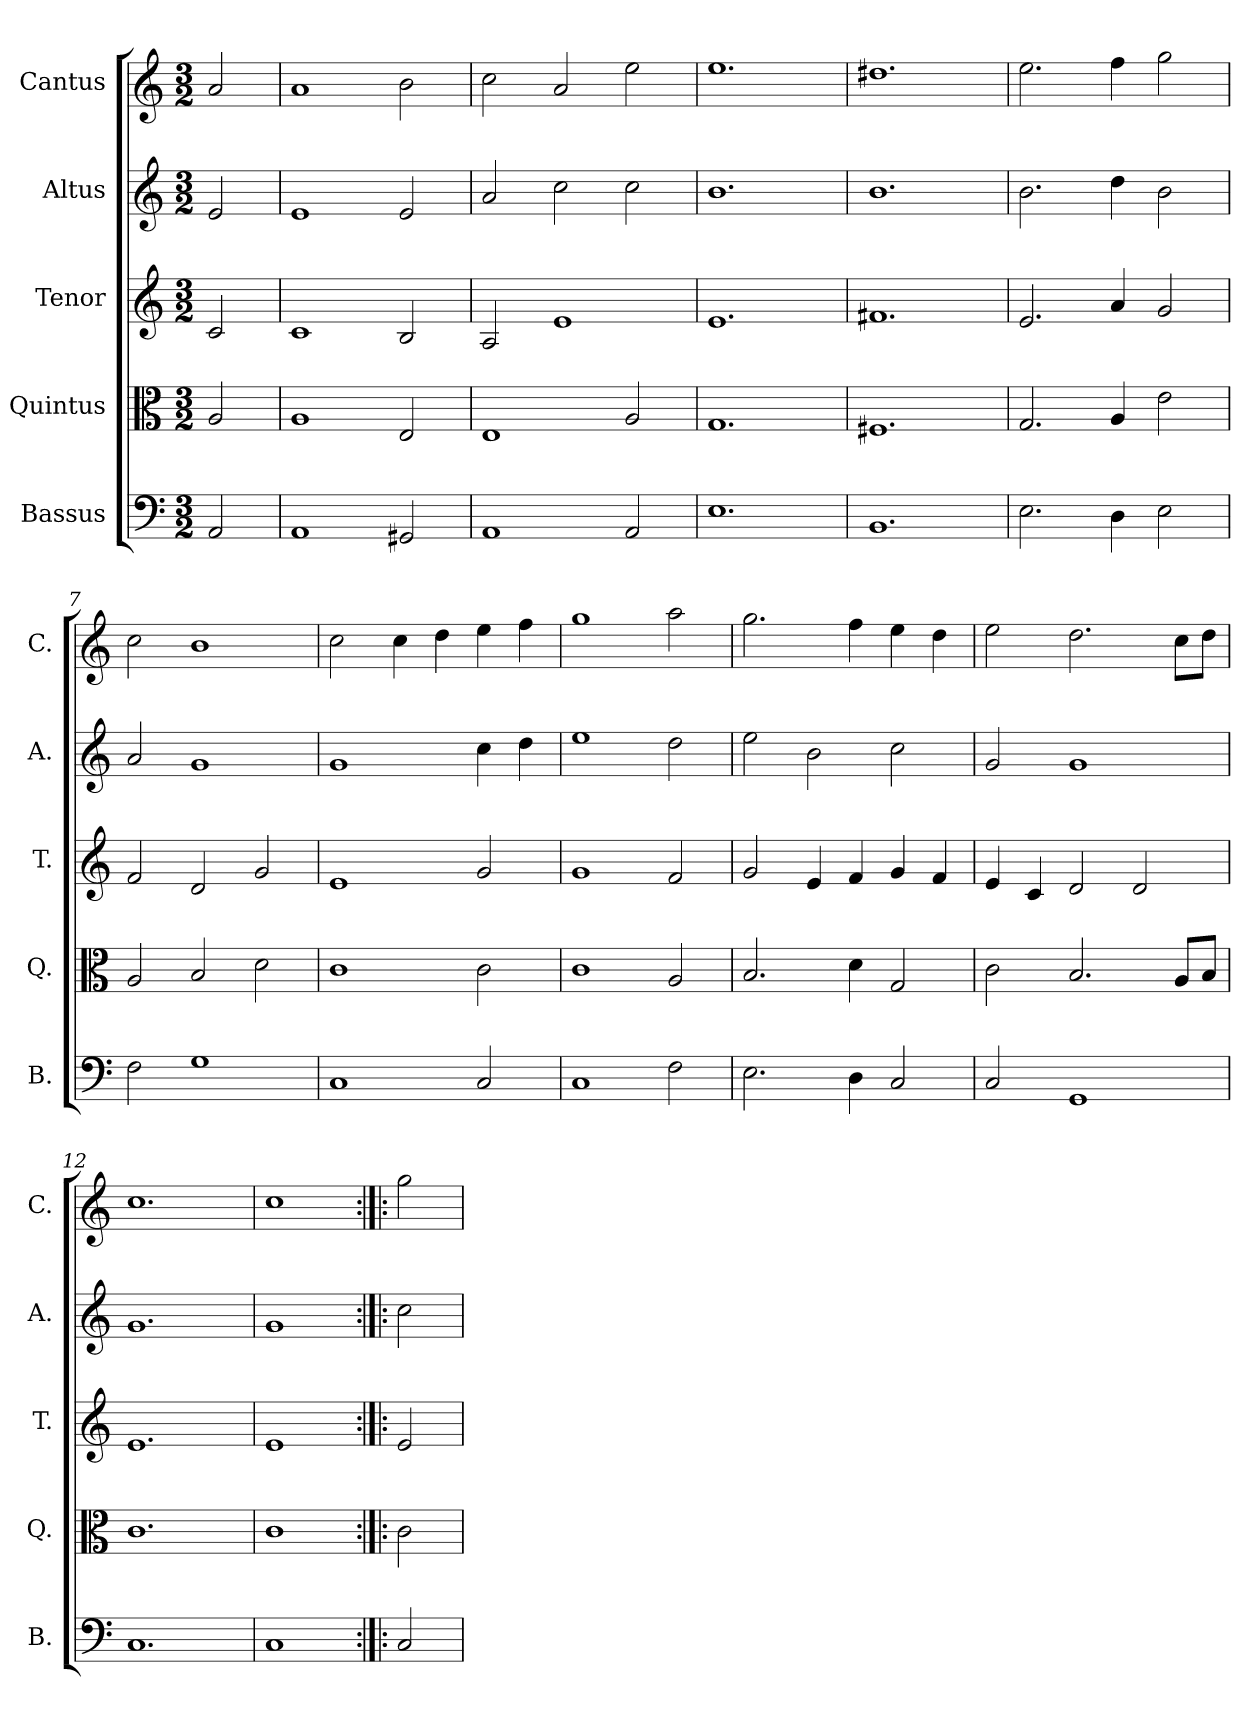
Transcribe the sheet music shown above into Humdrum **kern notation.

**kern	**kern	**kern	**kern	**kern
*part5	*part4	*part3	*part2	*part1
*staff5	*staff4	*staff3	*staff2	*staff1
*I"Bassus	*I"Quintus	*I"Tenor	*I"Altus	*I"Cantus
*I'B.	*I'Q.	*I'T.	*I'A.	*I'C.
*clefF4	*clefC3	*clefG2	*clefG2	*clefG2
*k[]	*k[]	*k[]	*k[]	*k[]
*M3/2	*M3/2	*M3/2	*M3/2	*M3/2
=1	=1	=1	=1	=1
2AA/	2A/	2c/	2e/	2a/
=2	=2	=2	=2	=2
1AA	1A	1c	1e	1a
2GG#X/	2E/	2B/	2e/	2b\
=3	=3	=3	=3	=3
1AA	1E	2A/	2a/	2cc\
.	.	1e	2cc\	2a/
2AA/	2A/	.	2cc\	2ee\
=4	=4	=4	=4	=4
1.E	1.G	1.e	1.b	1.ee
=5	=5	=5	=5	=5
1.BB	1.F#X	1.f#X	1.b	1.dd#X
=6	=6	=6	=6	=6
2.E\	2.G/	2.e/	2.b\	2.ee\
4D\	4A/	4a/	4dd\	4ff\
2E\	2e\	2g/	2b\	2gg\
=7	=7	=7	=7	=7
2F\	2A/	2f/	2a/	2cc\
1G	2B/	2d/	1g	1b
.	2d\	2g/	.	.
=8	=8	=8	=8	=8
1C	1c	1e	1g	2cc\
.	.	.	.	4cc\
.	.	.	.	4dd\
2C/	2c\	2g/	4cc\	4ee\
.	.	.	4dd\	4ff\
=9	=9	=9	=9	=9
1C	1c	1g	1ee	1gg
2F\	2A/	2f/	2dd\	2aa\
=10	=10	=10	=10	=10
2.E\	2.B/	2g/	2ee\	2.gg\
.	.	4e/	2b\	.
4D\	4d\	4f/	.	4ff\
2C/	2G/	4g/	2cc\	4ee\
.	.	4f/	.	4dd\
=11	=11	=11	=11	=11
2C/	2c\	4e/	2g/	2ee\
.	.	4c/	.	.
1GG	2.B/	2d/	1g	2.dd\
.	.	2d/	.	.
.	8A/L	.	.	8cc\L
.	8B/J	.	.	8dd\J
=12	=12	=12	=12	=12
1.C	1.c	1.e	1.g	1.cc
=13	=13	=13	=13	=13
1C	1c	1e	1g	1cc
=14:|!|:	=14:|!|:	=14:|!|:	=14:|!|:	=14:|!|:
2C/	2c\	2e/	2cc\	2gg\
=	=	=	=	=
*-	*-	*-	*-	*-
